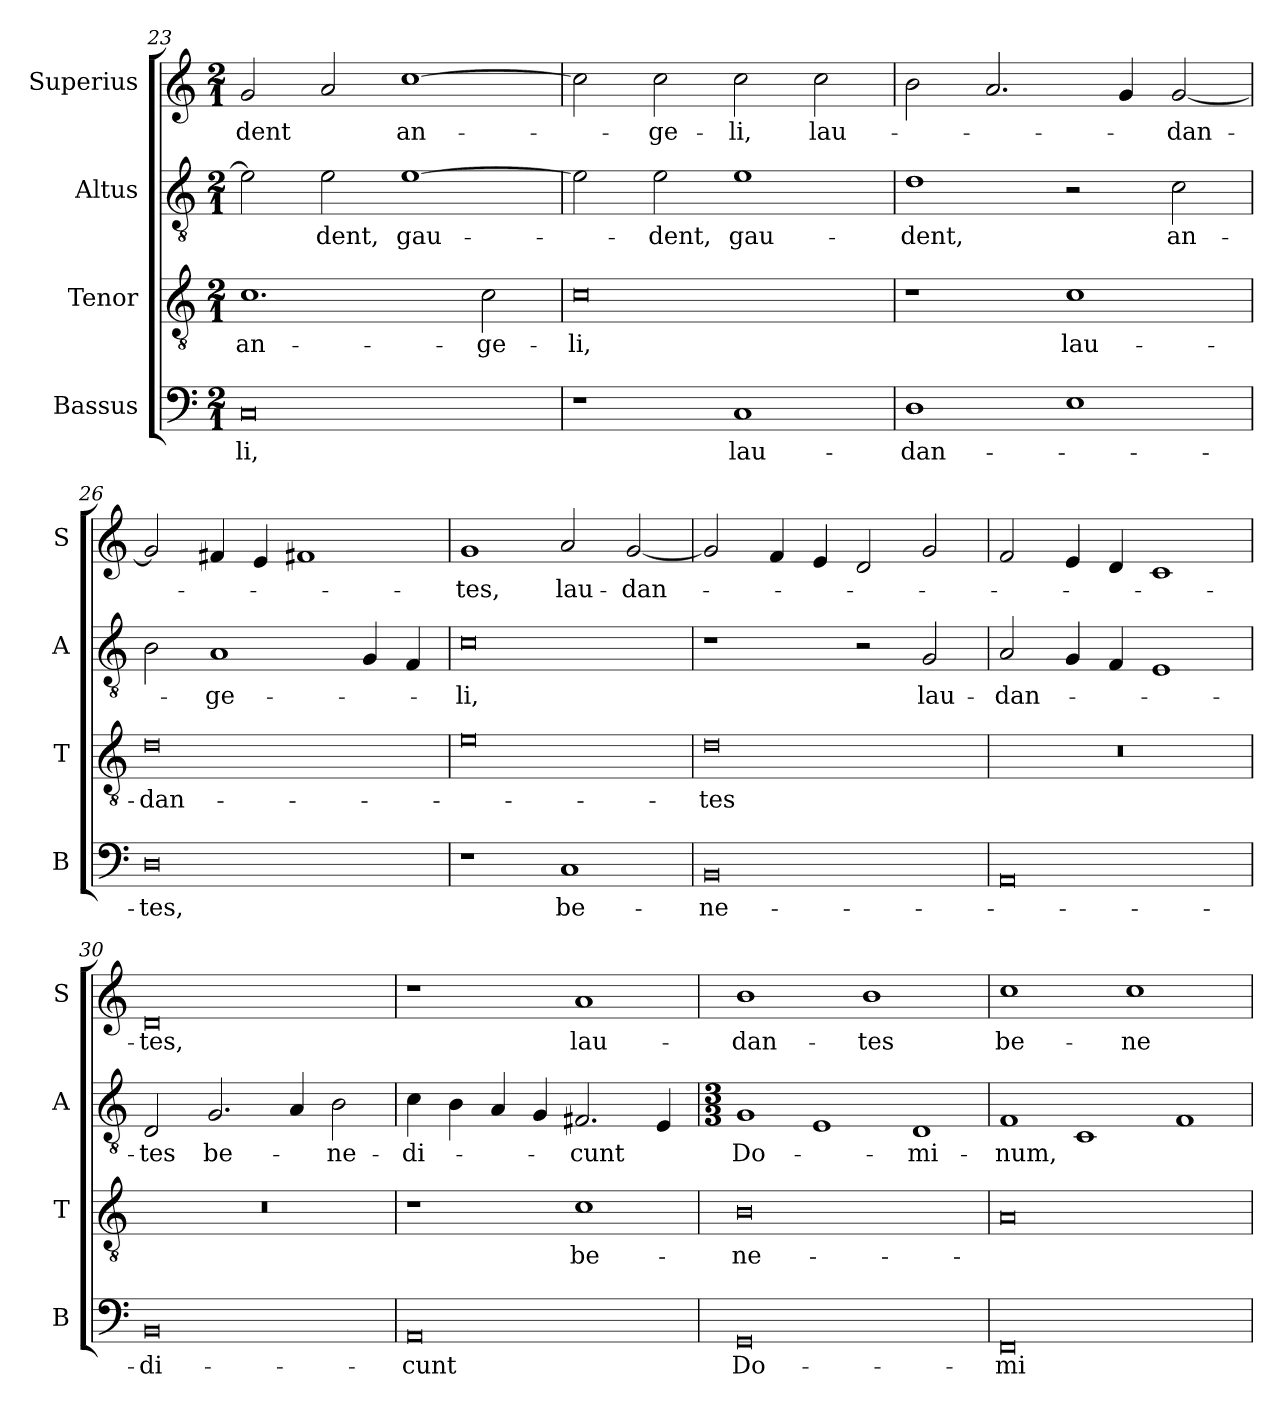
**kern	**text	**kern	**text	**kern	**text	**kern	**text
*part4	*part4	*part3	*part3	*part2	*part2	*part1	*part1
*staff4	*staff4	*staff3	*staff3	*staff2	*staff2	*staff1	*staff1
*I"Bassus	*	*I"Tenor	*	*I"Altus	*	*I"Superius	*
*I'B	*	*I'T	*	*I'A	*	*I'S	*
*clefF4	*	*clefGv2	*	*clefGv2	*	*clefG2	*
*k[]	*	*k[]	*	*k[]	*	*k[]	*
*M2/1	*	*M2/1	*	*M2/1	*	*M2/1	*
=23	=23	=23	=23	=23	=23	=23	=23
0C	-li,	1.c	an-	2e]	.	2g	-dent
.	.	.	.	2e	-dent,	2a	.
.	.	.	.	[1e	gau-	[1cc	an-
.	.	2c	-ge-	.	.	.	.
=24	=24	=24	=24	=24	=24	=24	=24
1r	.	0c	-li,	2e]	.	2cc]	.
.	.	.	.	2e	-dent,	2cc	-ge-
1C	lau-	.	.	1e	gau-	2cc	-li,
.	.	.	.	.	.	2cc	lau-
=25	=25	=25	=25	=25	=25	=25	=25
1D	-dan-	1r	.	1d	-dent,	2b	.
.	.	.	.	.	.	2.a	.
1E	.	1c	lau-	2r	.	.	.
.	.	.	.	.	.	4g	.
.	.	.	.	2c	an-	[2g	-dan-
=26	=26	=26	=26	=26	=26	=26	=26
0D	-tes,	0d	-dan-	2B	.	2g]	.
.	.	.	.	1A	-ge-	4f#X	.
.	.	.	.	.	.	4e	.
.	.	.	.	.	.	1f#X	.
.	.	.	.	4G	.	.	.
.	.	.	.	4F	.	.	.
=27	=27	=27	=27	=27	=27	=27	=27
1r	.	0e	.	0c	-li,	1g	-tes,
1C	be-	.	.	.	.	2a	lau-
.	.	.	.	.	.	[2g	-dan-
=28	=28	=28	=28	=28	=28	=28	=28
0BB	-ne-	0d	-tes	1r	.	2g]	.
.	.	.	.	.	.	4f	.
.	.	.	.	.	.	4e	.
.	.	.	.	2r	.	2d	.
.	.	.	.	2G	lau-	2g	.
=29	=29	=29	=29	=29	=29	=29	=29
0AA	.	0r	.	2A	-dan-	2f	.
.	.	.	.	4G	.	4e	.
.	.	.	.	4F	.	4d	.
.	.	.	.	1E	.	1c	.
=30	=30	=30	=30	=30	=30	=30	=30
0BB	-di-	0r	.	2D	-tes	0d	-tes,
.	.	.	.	2.G	be-	.	.
.	.	.	.	4A	.	.	.
.	.	.	.	2B	-ne-	.	.
=31	=31	=31	=31	=31	=31	=31	=31
0AA	-cunt	1r	.	4c	-di-	1r	.
.	.	.	.	4B	.	.	.
.	.	.	.	4A	.	.	.
.	.	.	.	4G	.	.	.
.	.	1c	be-	2.F#X	-cunt	1a	lau-
.	.	.	.	4E	.	.	.
=	=	=	=	=	=	=	=
*	*	*	*	*M3/3	*	*	*
*	*	*	*	*Xtuplet	*	*	*
0GG	Do-	0B	-ne-	3%2G	Do-	1b	-dan-
.	.	.	.	3%2E	.	.	.
.	.	.	.	.	.	1b	-tes
.	.	.	.	3%2D	-mi-	.	.
=32	=32	=32	=32	=32	=32	=32	=32
0FF	-mi-	0A	.	3%2F	-num,	1cc	be-
.	.	.	.	3%2C	.	.	.
.	.	.	.	.	.	1cc	-ne-
.	.	.	.	3%2F	.	.	.
=	=	=	=	=	=	=	=
*-	*-	*-	*-	*-	*-	*-	*-
